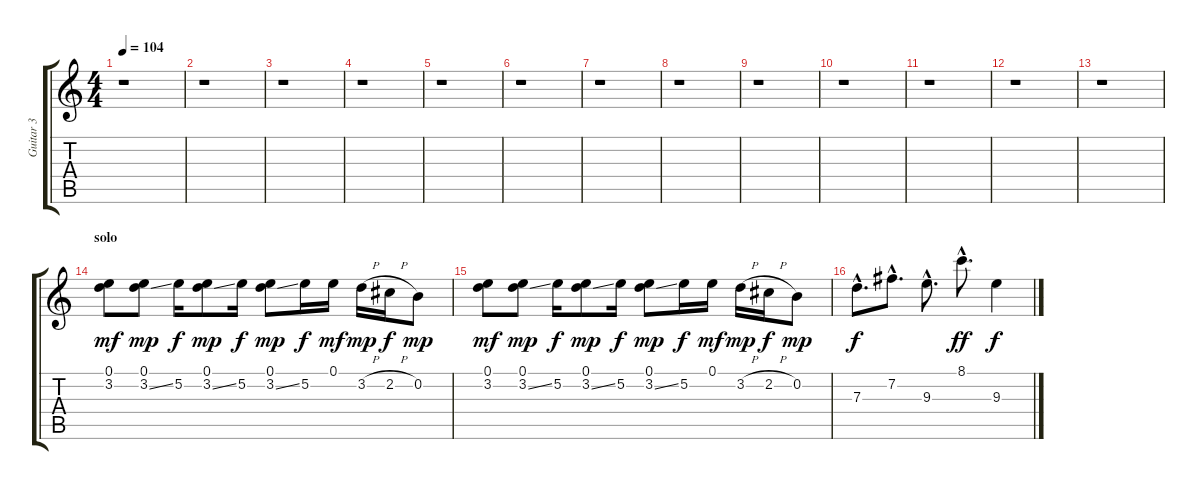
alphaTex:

\track ("Guitar 3" "Guitar 3") {instrument overdrivenguitar}
\staff {score tabs}
\tuning (E4 B3 G3 D3 A2 E2) {hide}
\ts (4 4)
\tempo 104
\clef g2
\ks c
r.1{dy mf} |
r.1 |
r.1 |
r.1 |
r.1 |
r.1 |
r.1 |
r.1 |
r.1 |
r.1 |
r.1 |
r.1 |
r.1 |
\section ("" "solo")
(0.1 3.2).8 (0.1 3.2{ss}).8{dy mp} 5.2.16{dy f} (0.1 3.2{ss}).8{dy mp} 5.2.16{dy f} (0.1 3.2{ss}).8{dy mp} 5.2.16{dy f} 0.1.16{dy mf} 3.2{h}.16{dy mp} 2.2{h}.16{dy f} 0.2.8{dy mp} |
(0.1 3.2).8{dy mf} (0.1 3.2{ss}).8{dy mp} 5.2.16{dy f} (0.1 3.2{ss}).8{dy mp} 5.2.16{dy f} (0.1 3.2{ss}).8{dy mp} 5.2.16{dy f} 0.1.16{dy mf} 3.2{h}.16{dy mp} 2.2{h}.16{dy f} 0.2.8{dy mp} |
7.3{hac}.8{d dy f} 7.2{hac}.8{d} 9.3{hac}.8{d} 8.1{hac}.8{d dy ff} 9.3.4{dy f}
